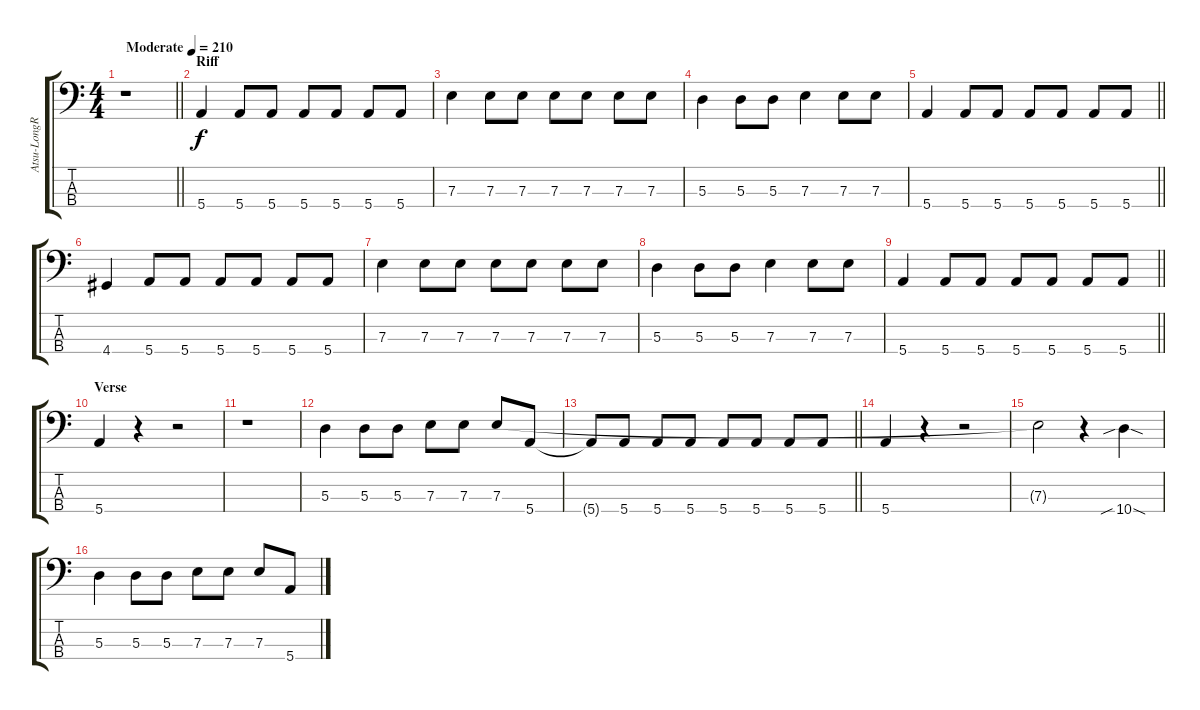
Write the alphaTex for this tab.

\track ("Atsu-LongRun" "Atsu-LongR") {instrument electricbasspick}
\staff {score tabs}
\tuning (G2 D2 A1 E1) {hide}
\ts (4 4)
\tempo (210 "Moderate")
\clef f4
\barLineRight lightlight
\ks c
r.1{dy f instrument electricbasspick} |
\section ("" "Riff")
5.4.4 5.4.8 5.4.8 5.4.8 5.4.8 5.4.8 5.4.8 |
7.3.4 7.3.8 7.3.8 7.3.8 7.3.8 7.3.8 7.3.8 |
5.3.4 5.3.8 5.3.8 7.3.4 7.3.8 7.3.8 |
\barLineRight lightlight
5.4.4 5.4.8 5.4.8 5.4.8 5.4.8 5.4.8 5.4.8 |
4.4.4 5.4.8 5.4.8 5.4.8 5.4.8 5.4.8 5.4.8 |
7.3.4 7.3.8 7.3.8 7.3.8 7.3.8 7.3.8 7.3.8 |
5.3.4 5.3.8 5.3.8 7.3.4 7.3.8 7.3.8 |
\barLineRight lightlight
5.4.4 5.4.8 5.4.8 5.4.8 5.4.8 5.4.8 5.4.8 |
\section ("" "Verse")
5.4.4 r.4 r.2 |
r.1 |
5.3.4 5.3.8 5.3.8 7.3.8 7.3.8 7.3.8 5.4.8 |
\barLineRight lightlight
5.4{t}.8 5.4.8 5.4.8 5.4.8 5.4.8 5.4.8 5.4.8 5.4.8 |
5.4.4 r.4 r.2 |
7.3{t}.2 r.4 10.4{sib sod}.4 |
5.3.4 5.3.8 5.3.8 7.3.8 7.3.8 7.3.8 5.4.8
